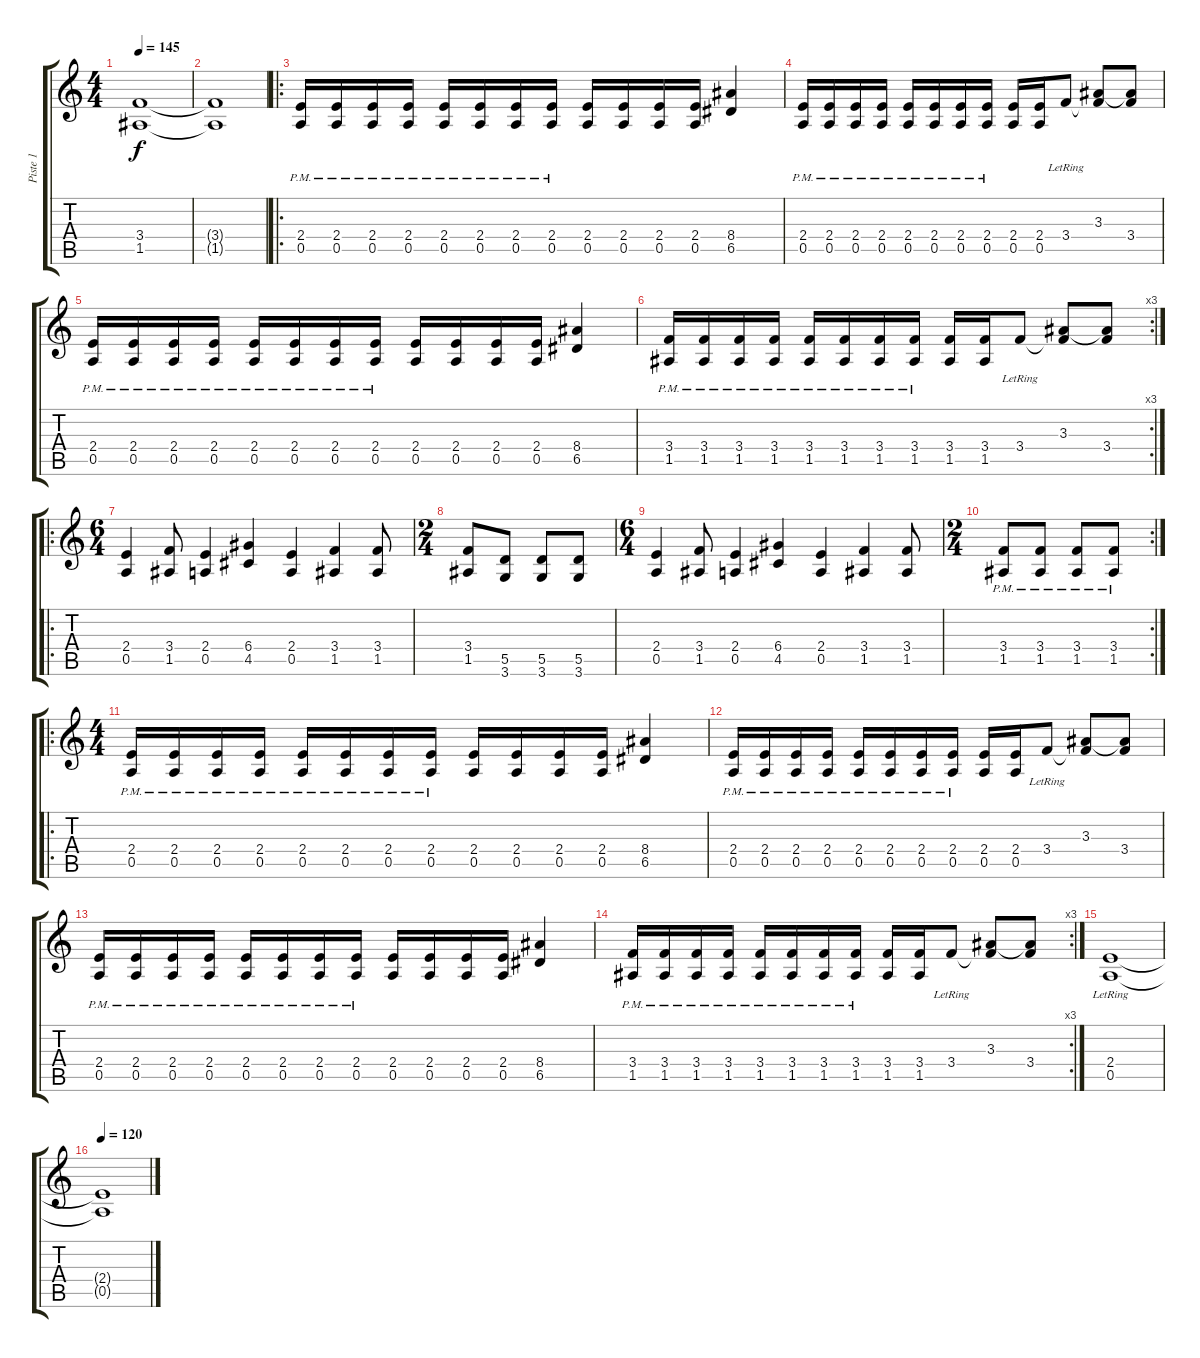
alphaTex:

\track ("Piste 1" "Piste 1") {instrument distortionguitar}
\staff {score tabs}
\tuning (E4 B3 G3 D3 A2 E2) {hide}
\ts (4 4)
\tempo 145
\clef g2
\ks c
(3.4 1.5).1{dy f} |
(3.4{t} 1.5{t}).1 |
\ro
(2.4{pm} 0.5).16 (2.4 0.5{pm}).16 (2.4 0.5{pm}).16 (2.4 0.5{pm}).16 (2.4 0.5{pm}).16 (2.4 0.5{pm}).16 (2.4 0.5{pm}).16 (2.4 0.5{pm}).16 (2.4 0.5).16 (2.4 0.5).16 (2.4 0.5).16 (2.4 0.5).16 (8.4 6.5).4 |
(2.4{pm} 0.5).16 (2.4 0.5{pm}).16 (2.4 0.5{pm}).16 (2.4 0.5{pm}).16 (2.4 0.5{pm}).16 (2.4 0.5{pm}).16 (2.4 0.5{pm}).16 (2.4 0.5{pm}).16 (2.4 0.5).16 (2.4 0.5).16 3.4{lr}.8 (3.3 3.4{t}).8 (3.3{t} 3.4).8 |
(2.4{pm} 0.5).16 (2.4 0.5{pm}).16 (2.4 0.5{pm}).16 (2.4 0.5{pm}).16 (2.4 0.5{pm}).16 (2.4 0.5{pm}).16 (2.4 0.5{pm}).16 (2.4 0.5{pm}).16 (2.4 0.5).16 (2.4 0.5).16 (2.4 0.5).16 (2.4 0.5).16 (8.4 6.5).4 |
\rc 3
(3.4{pm} 1.5).16 (3.4 1.5{pm}).16 (3.4 1.5{pm}).16 (3.4 1.5{pm}).16 (3.4 1.5{pm}).16 (3.4 1.5{pm}).16 (3.4 1.5{pm}).16 (3.4 1.5{pm}).16 (3.4 1.5).16 (3.4 1.5).16 3.4{lr}.8 (3.3 3.4{t}).8 (3.3{t} 3.4).8 |
\ro
\ts (6 4)
(2.4 0.5).4 (3.4 1.5).8 (2.4 0.5).4 (6.4 4.5).4 (2.4 0.5).4 (3.4 1.5).4 (3.4 1.5).8 |
\ts (2 4)
(3.4 1.5).8 (5.5 3.6).8 (5.5 3.6).8 (5.5 3.6).8 |
\ts (6 4)
(2.4 0.5).4 (3.4 1.5).8 (2.4 0.5).4 (6.4 4.5).4 (2.4 0.5).4 (3.4 1.5).4 (3.4 1.5).8 |
\rc 2
\ts (2 4)
(3.4 1.5{pm}).8 (3.4 1.5{pm}).8 (3.4 1.5{pm}).8 (3.4 1.5{pm}).8 |
\ro
\ts (4 4)
(2.4{pm} 0.5).16 (2.4 0.5{pm}).16 (2.4 0.5{pm}).16 (2.4 0.5{pm}).16 (2.4 0.5{pm}).16 (2.4 0.5{pm}).16 (2.4 0.5{pm}).16 (2.4 0.5{pm}).16 (2.4 0.5).16 (2.4 0.5).16 (2.4 0.5).16 (2.4 0.5).16 (8.4 6.5).4 |
(2.4{pm} 0.5).16 (2.4 0.5{pm}).16 (2.4 0.5{pm}).16 (2.4 0.5{pm}).16 (2.4 0.5{pm}).16 (2.4 0.5{pm}).16 (2.4 0.5{pm}).16 (2.4 0.5{pm}).16 (2.4 0.5).16 (2.4 0.5).16 3.4{lr}.8 (3.3 3.4{t}).8 (3.3{t} 3.4).8 |
(2.4{pm} 0.5).16 (2.4 0.5{pm}).16 (2.4 0.5{pm}).16 (2.4 0.5{pm}).16 (2.4 0.5{pm}).16 (2.4 0.5{pm}).16 (2.4 0.5{pm}).16 (2.4 0.5{pm}).16 (2.4 0.5).16 (2.4 0.5).16 (2.4 0.5).16 (2.4 0.5).16 (8.4 6.5).4 |
\rc 3
(3.4{pm} 1.5).16 (3.4 1.5{pm}).16 (3.4 1.5{pm}).16 (3.4 1.5{pm}).16 (3.4 1.5{pm}).16 (3.4 1.5{pm}).16 (3.4 1.5{pm}).16 (3.4 1.5{pm}).16 (3.4 1.5).16 (3.4 1.5).16 3.4{lr}.8 (3.3 3.4{t}).8 (3.3{t} 3.4).8 |
(2.4{lr} 0.5{lr}).1 |
\tempo 120
(2.4{t} 0.5{t}).1
